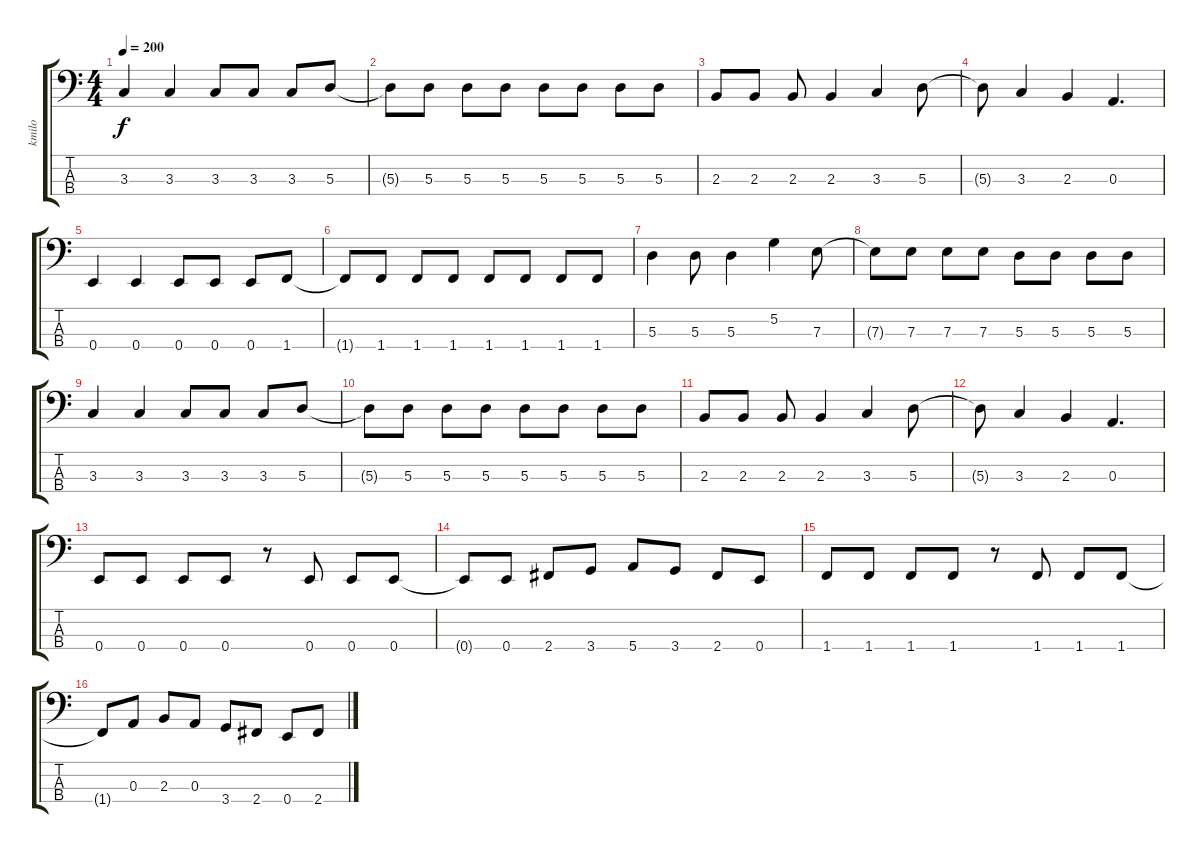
\track ("kmilo" "kmilo") {instrument electricbassfinger}
\staff {score tabs}
\tuning (G2 D2 A1 E1) {hide}
\ts (4 4)
\tempo 200
\clef f4
\ks c
3.3.4{dy f} 3.3.4 3.3.8 3.3.8 3.3.8 5.3.8 |
5.3{t}.8 5.3.8 5.3.8 5.3.8 5.3.8 5.3.8 5.3.8 5.3.8 |
2.3.8 2.3.8 2.3.8 2.3.4 3.3.4 5.3.8 |
5.3{t}.8 3.3.4 2.3.4 0.3.4{d} |
0.4.4 0.4.4 0.4.8 0.4.8 0.4.8 1.4.8 |
1.4{t}.8 1.4.8 1.4.8 1.4.8 1.4.8 1.4.8 1.4.8 1.4.8 |
5.3.4 5.3.8 5.3.4 5.2.4 7.3.8 |
7.3{t}.8 7.3.8 7.3.8 7.3.8 5.3.8 5.3.8 5.3.8 5.3.8 |
3.3.4 3.3.4 3.3.8 3.3.8 3.3.8 5.3.8 |
5.3{t}.8 5.3.8 5.3.8 5.3.8 5.3.8 5.3.8 5.3.8 5.3.8 |
2.3.8 2.3.8 2.3.8 2.3.4 3.3.4 5.3.8 |
5.3{t}.8 3.3.4 2.3.4 0.3.4{d} |
0.4.8 0.4.8 0.4.8 0.4.8 r.8 0.4.8 0.4.8 0.4.8 |
0.4{t}.8 0.4.8 2.4.8 3.4.8 5.4.8 3.4.8 2.4.8 0.4.8 |
1.4.8 1.4.8 1.4.8 1.4.8 r.8 1.4.8 1.4.8 1.4.8 |
1.4{t}.8 0.3.8 2.3.8 0.3.8 3.4.8 2.4.8 0.4.8 2.4.8
